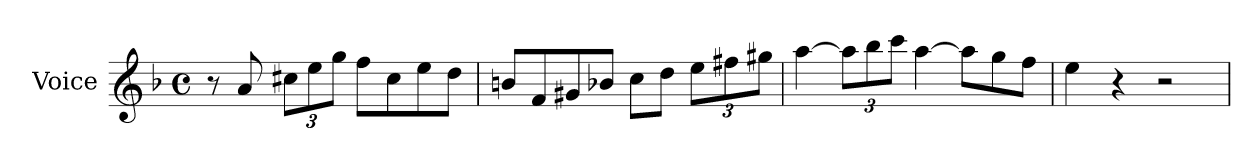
**kern
*part1
*staff1
*I"Voice
*I'Voice
*clefG2
*k[b-]
*M4/4
*met(c)
=1
8r
8a/
12cc#X\L
12ee\
12gg\J
8ff\L
8cc#\
8ee\
8dd\J
=2
8bn/L
8f/
8g#X/
8b-X/J
8cc\L
8dd\J
12ee\L
12ff#X\
12gg#X\J
=3
[>4aa\
12aa\L]
12bb-\
12ccc\J
[>4aa\
8aa\L]
8gg\
8ff\J
=4
4ee\
4r
2rcc
=
*-
